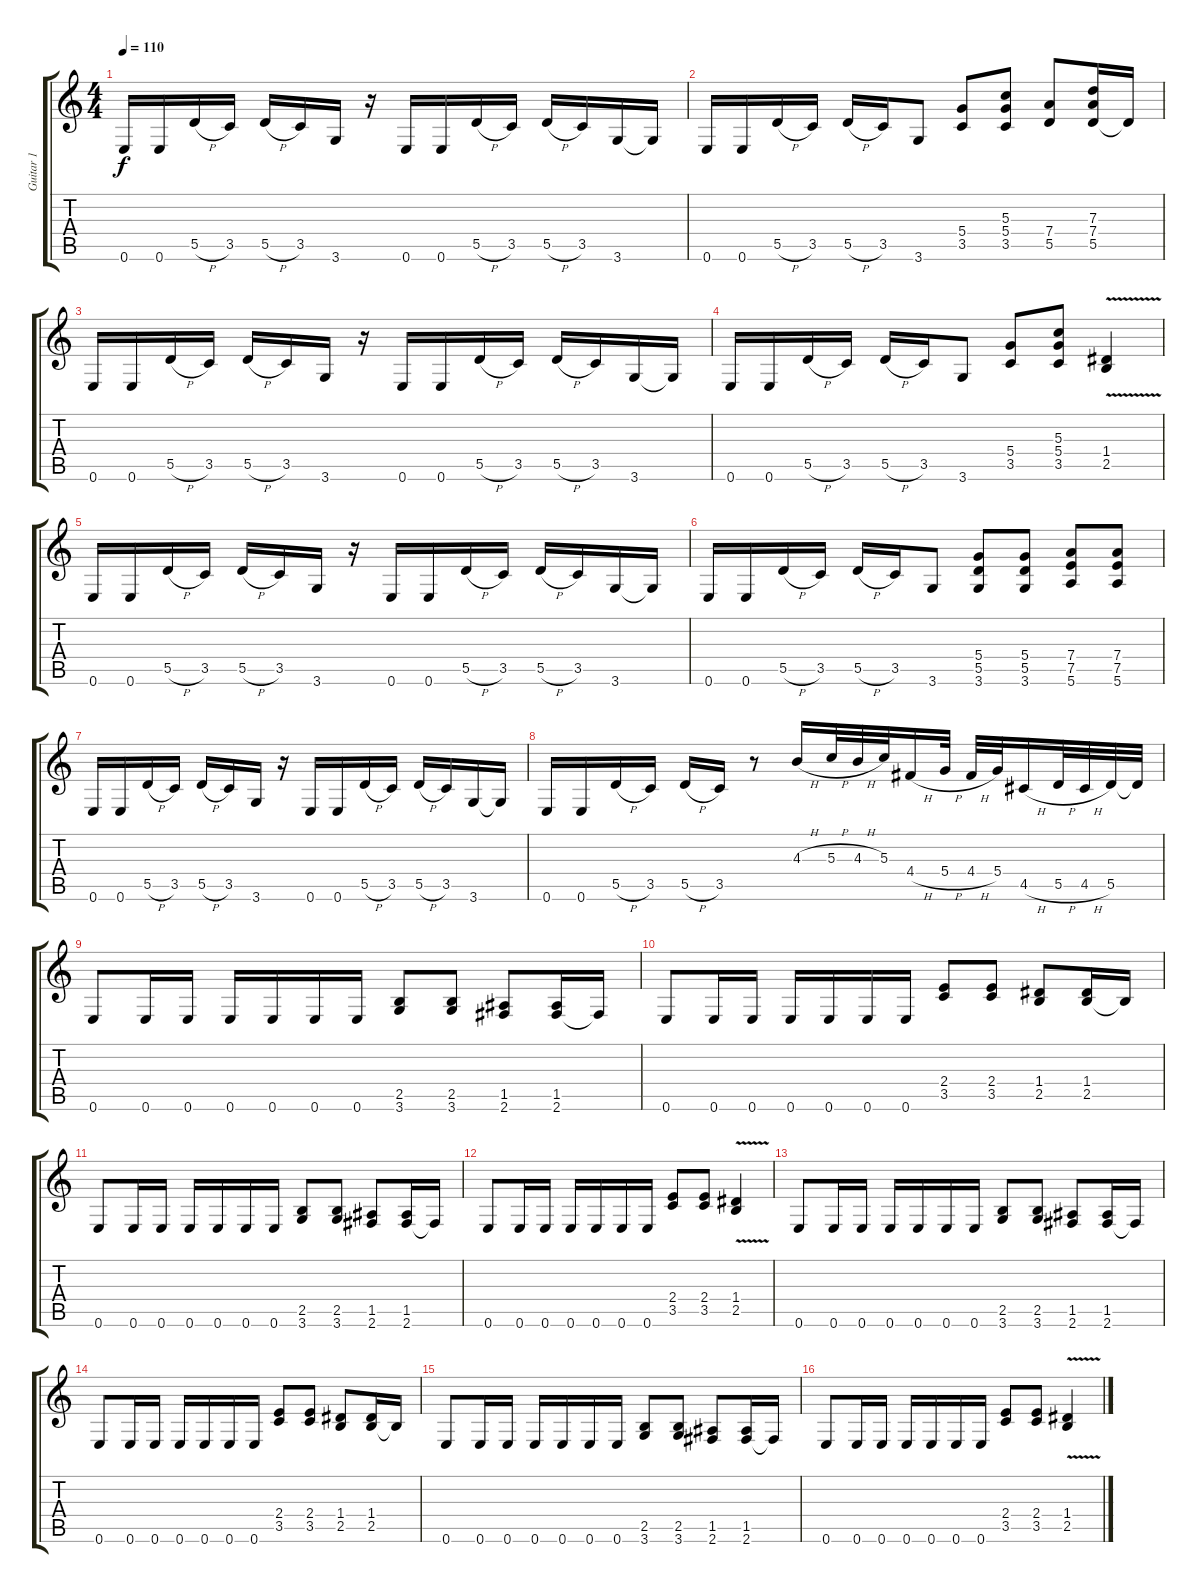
\track ("Guitar 1" "Guitar 1") {instrument overdrivenguitar}
\staff {score tabs}
\tuning (E4 B3 G3 D3 A2 E2) {hide}
\ts (4 4)
\tempo 110
\clef g2
\ks c
0.6.16{dy f instrument overdrivenguitar} 0.6.16 5.5{h}.16 3.5.16 5.5{h}.16 3.5.16 3.6.16 r.16 0.6.16 0.6.16 5.5{h}.16 3.5.16 5.5{h}.16 3.5.16 3.6.16 3.6{t}.16 |
0.6.16 0.6.16 5.5{h}.16 3.5.16 5.5{h}.16 3.5.16 3.6.8 (5.4 3.5).8 (5.3 5.4 3.5).8 (7.4 5.5).8 (7.3 7.4 5.5).16 5.5{t}.16 |
0.6.16 0.6.16 5.5{h}.16 3.5.16 5.5{h}.16 3.5.16 3.6.16 r.16 0.6.16 0.6.16 5.5{h}.16 3.5.16 5.5{h}.16 3.5.16 3.6.16 3.6{t}.16 |
0.6.16 0.6.16 5.5{h}.16 3.5.16 5.5{h}.16 3.5.16 3.6.8 (5.4 3.5).8 (5.3 5.4 3.5).8 (1.4{v} 2.5{v}).4 |
0.6.16 0.6.16 5.5{h}.16 3.5.16 5.5{h}.16 3.5.16 3.6.16 r.16 0.6.16 0.6.16 5.5{h}.16 3.5.16 5.5{h}.16 3.5.16 3.6.16 3.6{t}.16 |
0.6.16 0.6.16 5.5{h}.16 3.5.16 5.5{h}.16 3.5.16 3.6.8 (5.4 5.5 3.6).8 (5.4 5.5 3.6).8 (7.4 7.5 5.6).8 (7.4 7.5 5.6).8 |
0.6.16 0.6.16 5.5{h}.16 3.5.16 5.5{h}.16 3.5.16 3.6.16 r.16 0.6.16 0.6.16 5.5{h}.16 3.5.16 5.5{h}.16 3.5.16 3.6.16 3.6{t}.16 |
0.6.16 0.6.16 5.5{h}.16 3.5.16 5.5{h}.16 3.5.16 r.8 4.3{h}.16 5.3{h}.32 4.3{h}.32 5.3.32 4.4{h}.16 5.4{h}.32 4.4{h}.32 5.4.32 4.5{h}.16 5.5{h}.32 4.5{h}.32 5.5.32 5.5{t}.32 |
0.6.8 0.6.16 0.6.16 0.6.16 0.6.16 0.6.16 0.6.16 (2.5 3.6).8 (2.5 3.6).8 (1.5 2.6).8 (1.5 2.6).16 2.6{t}.16 |
0.6.8 0.6.16 0.6.16 0.6.16 0.6.16 0.6.16 0.6.16 (2.4 3.5).8 (2.4 3.5).8 (1.4 2.5).8 (1.4 2.5).16 2.5{t}.16 |
0.6.8 0.6.16 0.6.16 0.6.16 0.6.16 0.6.16 0.6.16 (2.5 3.6).8 (2.5 3.6).8 (1.5 2.6).8 (1.5 2.6).16 2.6{t}.16 |
0.6.8 0.6.16 0.6.16 0.6.16 0.6.16 0.6.16 0.6.16 (2.4 3.5).8 (2.4 3.5).8 (1.4 2.5{v}).4 |
0.6.8 0.6.16 0.6.16 0.6.16 0.6.16 0.6.16 0.6.16 (2.5 3.6).8 (2.5 3.6).8 (1.5 2.6).8 (1.5 2.6).16 2.6{t}.16 |
0.6.8 0.6.16 0.6.16 0.6.16 0.6.16 0.6.16 0.6.16 (2.4 3.5).8 (2.4 3.5).8 (1.4 2.5).8 (1.4 2.5).16 2.5{t}.16 |
0.6.8 0.6.16 0.6.16 0.6.16 0.6.16 0.6.16 0.6.16 (2.5 3.6).8 (2.5 3.6).8 (1.5 2.6).8 (1.5 2.6).16 2.6{t}.16 |
0.6.8 0.6.16 0.6.16 0.6.16 0.6.16 0.6.16 0.6.16 (2.4 3.5).8 (2.4 3.5).8 (1.4 2.5{v}).4
